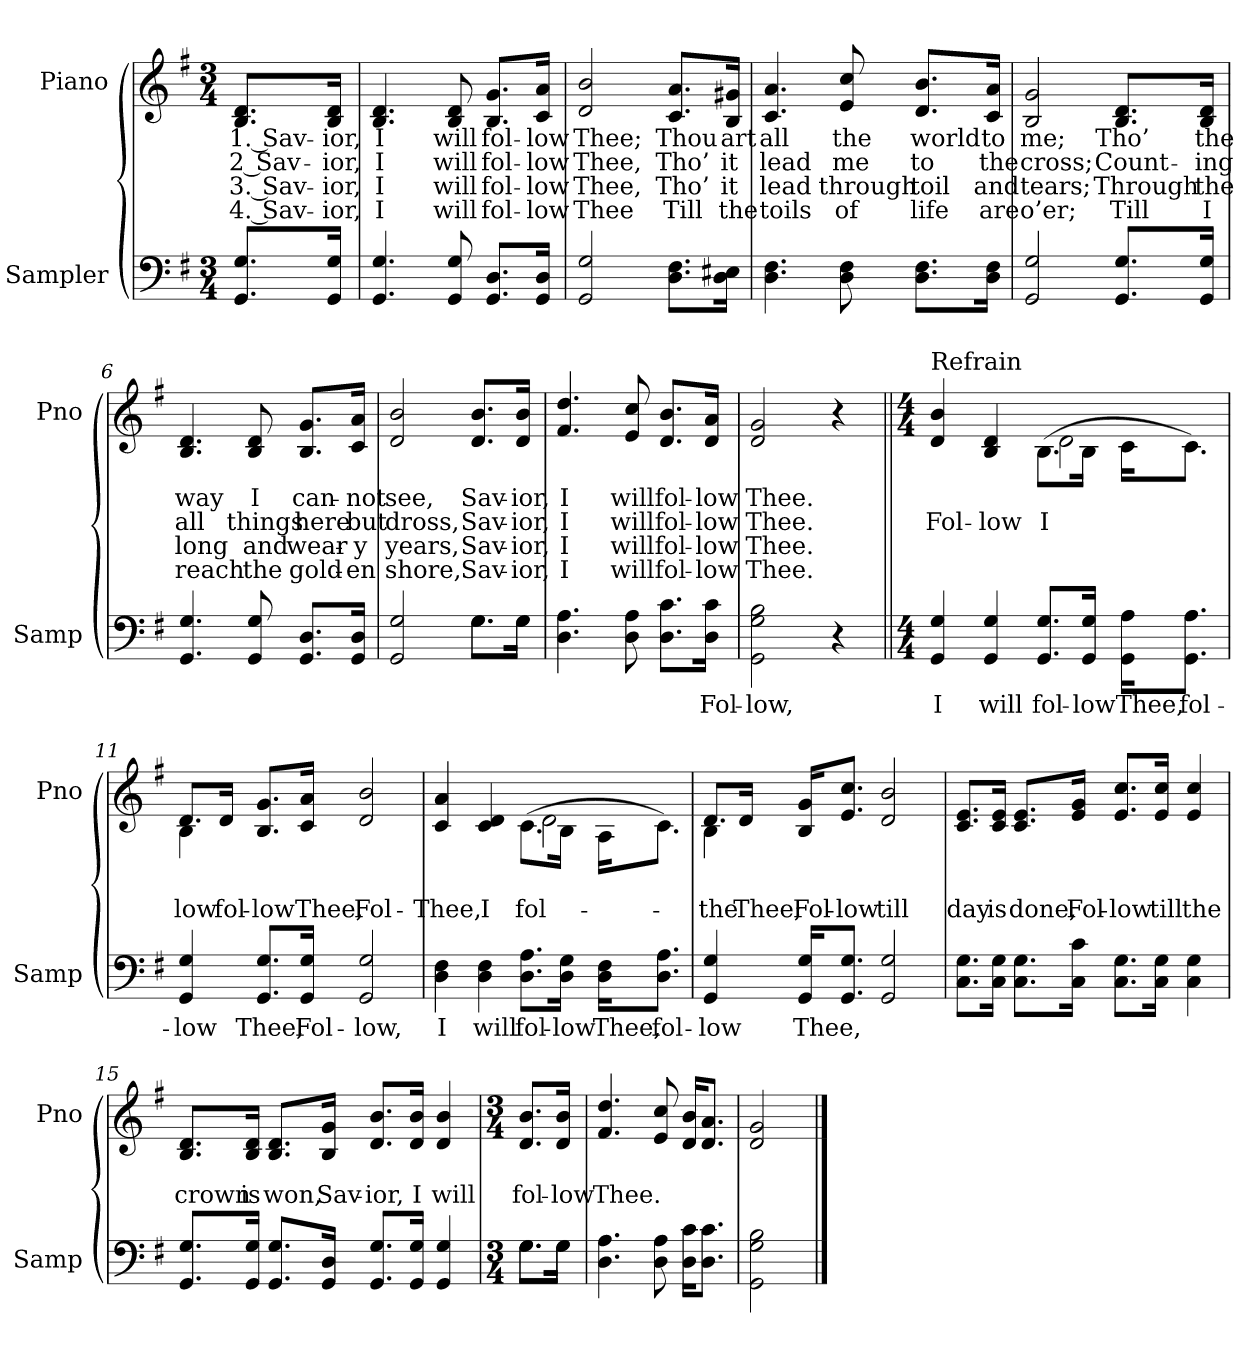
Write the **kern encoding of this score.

**kern	**text	**kern	**text	**text	**text	**text
*part2	*part2	*part1	*part1	*part1	*part1	*part1
*staff2	*staff2	*staff1	*staff1	*staff1	*staff1	*staff1
*I"Sampler	*	*I"Piano	*	*	*	*
*I'Samp	*	*I'Pno	*	*	*	*
*clefF4	*	*clefG2	*	*	*	*
*k[f#]	*	*k[f#]	*	*	*	*
*G:	*	*G:	*	*	*	*
*M3/4	*	*M3/4	*	*	*	*
=1	=1	=1	=1	=1	=1	=1
8.GG/ 8.G/L	.	8.B/ 8.d/L	1. Sav-	2 Sav-	3. Sav-	4. Sav-
16GG/ 16G/Jk	.	16B/ 16d/Jk	-ior,	-ior,	-ior,	-ior,
=2	=2	=2	=2	=2	=2	=2
4.GG 4.G	.	4.B 4.d	I	I	I	I
8GG 8G	.	8B 8d	will	will	will	will
8.GG/ 8.D/L	.	8.B/ 8.g/L	fol-	fol-	fol-	fol-
16GG/ 16D/Jk	.	16c/ 16a/Jk	-low	-low	-low	-low
=3	=3	=3	=3	=3	=3	=3
2GG 2G	.	2d 2b	Thee;	Thee,	Thee,	Thee
8.D\ 8.F#\L	.	8.c/ 8.a/L	Thou	Tho’	Tho’	Till
16D\ 16E#X\Jk	.	16B/ 16g#X/Jk	art	it	it	the
=4	=4	=4	=4	=4	=4	=4
4.D 4.F#	.	4.c 4.a	all	lead	lead	toils
8D 8F#	.	8e 8cc	the	me	through	of
8.D\ 8.F#\L	.	8.d/ 8.b/L	world	to	toil	life
16D\ 16F#\Jk	.	16c/ 16a/Jk	to	the	and	are
=5	=5	=5	=5	=5	=5	=5
2GG 2G	.	2B 2g	me;	cross;	tears;	o’er;
8.GG/ 8.G/L	.	8.B/ 8.d/L	Tho’	Count-	Through	Till
16GG/ 16G/Jk	.	16B/ 16d/Jk	the	-ing	the	I
=6	=6	=6	=6	=6	=6	=6
4.GG 4.G	.	4.B 4.d	way	all	long	reach
8GG 8G	.	8B 8d	I	things	and	the
8.GG/ 8.D/L	.	8.B/ 8.g/L	can-	here	wear-	gold-
16GG/ 16D/Jk	.	16c/ 16a/Jk	-not	but	-y	-en
=7	=7	=7	=7	=7	=7	=7
*^	*	*	*	*	*	*
2GG 2G	2ryy	.	2d 2b	see,	dross,	years,	shore,
8.G\L	8.G\L	.	8.d/ 8.b/L	Sav-	Sav-	Sav-	Sav-
16G\Jk	16G\Jk	.	16d/ 16b/Jk	-ior,	-ior,	-ior,	-ior,
*v	*v	*	*	*	*	*	*
=8	=8	=8	=8	=8	=8	=8
4.D 4.A	.	4.f# 4.dd	I	I	I	I
8D 8A	.	8e 8cc	will	will	will	will
8.D\ 8.c\L	.	8.d/ 8.b/L	fol-	fol-	fol-	fol-
16D\ 16c\Jk	Fol-	16d/ 16a/Jk	-low	-low	-low	-low
=9	=9	=9	=9	=9	=9	=9
2GG 2G 2B	-low,	2d 2g	Thee.	Thee.	Thee.	Thee.
4r	.	4r	.	.	.	.
=10||	=10||	=10||	=10||	=10||	=10||	=10||
*M4/4	*	*M4/4	*	*	*	*
*	*	*^	*	*	*	*
!	!	!LO:TX:t=Refrain	!	!	!	!	!
4GG 4G	I	4d 4b	2ryy	.	Fol-	.	.
4GG 4G	will	4B 4d	.	.	-low	.	.
8.GG/ 8.G/L	fol-	(8.B\L	2d	.	I	.	.
16GG/ 16G/Jk	-low	16B\Jk	.	.	.	.	.
16GG\ 16A\KL	Thee,	16c\KL	.	.	.	.	.
8.GG\ 8.A\J	fol-	8.c\J)	.	.	.	.	.
=11	=11	=11	=11	=11	=11	=11	=11
4GG 4G	-low	8.d/L	4B	.	-low	.	.
.	.	16d/Jk	.	.	fol-	.	.
8.GG/ 8.G/L	Thee,	8.B/ 8.g/L	2.ryy	.	-low	.	.
16GG/ 16G/Jk	Fol-	16c/ 16a/Jk	.	.	Thee,	.	.
2GG 2G	-low,	2d 2b	.	.	Fol-	.	.
=12	=12	=12	=12	=12	=12	=12	=12
4D 4F#	I	4c 4a	2ryy	.	Thee,	.	.
4D 4F#	will	4c 4d	.	.	I	.	.
8.D\ 8.A\L	fol-	(8.c\L	2d	.	fol-	.	.
16D\ 16G\Jk	-low	16B\Jk	.	.	.	.	.
16D\ 16F#\KL	Thee,	16A\KL	.	.	.	.	.
8.D\ 8.A\J	fol-	8.c\J)	.	.	.	.	.
=13	=13	=13	=13	=13	=13	=13	=13
4GG 4G	-low	8.d/L	4B	.	the	.	.
.	.	16d/Jk	.	.	Thee;	.	.
16GG/ 16G/KL	Thee,	16B/ 16g/KL	2.ryy	.	Fol-	.	.
8.GG/ 8.G/J	.	8.e/ 8.cc/J	.	.	-low	.	.
2GG 2G	.	2d 2b	.	.	till	.	.
*	*	*v	*v	*	*	*	*
=14	=14	=14	=14	=14	=14	=14
8.C\ 8.G\L	.	8.c/ 8.e/L	.	day	.	.
16C\ 16G\Jk	.	16c/ 16e/Jk	.	is	.	.
8.C\ 8.G\L	.	8.c/ 8.e/L	.	done,	.	.
16C\ 16c\Jk	.	16e/ 16g/Jk	.	Fol-	.	.
8.C\ 8.G\L	.	8.e/ 8.cc/L	.	-low	.	.
16C\ 16G\Jk	.	16e/ 16cc/Jk	.	till	.	.
4C 4G	.	4e 4cc	.	the	.	.
=15	=15	=15	=15	=15	=15	=15
8.GG/ 8.G/L	.	8.B/ 8.d/L	.	crown	.	.
16GG/ 16G/Jk	.	16B/ 16d/Jk	.	is	.	.
8.GG/ 8.G/L	.	8.B/ 8.d/L	.	won,	.	.
16GG/ 16D/Jk	.	16B/ 16g/Jk	.	Sav-	.	.
8.GG/ 8.G/L	.	8.d/ 8.b/L	.	-ior,	.	.
16GG/ 16G/Jk	.	16d/ 16b/Jk	.	I	.	.
4GG 4G	.	4d 4b	.	will	.	.
=16	=16	=16	=16	=16	=16	=16
*M3/4	*	*M3/4	*	*	*	*
*^	*	*	*	*	*	*
8.G\L	8.G\L	.	8.d/ 8.b/L	.	fol-	.	.
16G\Jk	16G\Jk	.	16d/ 16b/Jk	.	-low	.	.
*v	*v	*	*	*	*	*	*
=17	=17	=17	=17	=17	=17	=17
4.D 4.A	.	4.f# 4.dd	.	Thee.	.	.
8D 8A	.	8e 8cc	.	.	.	.
16D\ 16c\KL	.	16d/ 16b/KL	.	.	.	.
8.D\ 8.c\J	.	8.d/ 8.a/J	.	.	.	.
=18	=18	=18	=18	=18	=18	=18
2GG 2G 2B	.	2d 2g	.	.	.	.
==	==	==	==	==	==	==
*-	*-	*-	*-	*-	*-	*-
